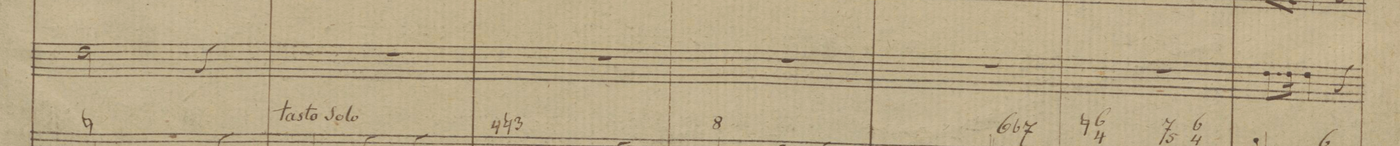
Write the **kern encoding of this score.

**kern
*I"Corni in F
*clefG2
*k[b-]
*M3/4
2g\]
4r
=21
2.r
=22
2.r
=23
2.r
=24
2.r
=25
2.r
=26
*8\right
8.g\L
*16\right
16g\Jk
4g\
4r
=27
*-
